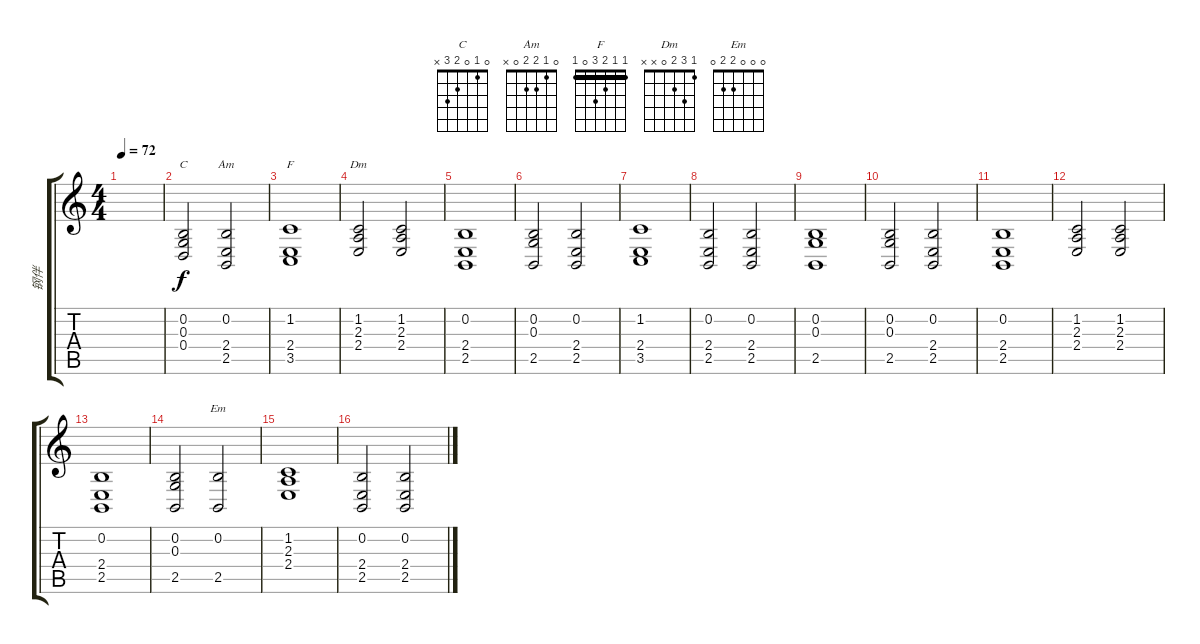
\track ("钢伴" "钢伴") {instrument acousticgrandpiano}
\staff {score tabs}
\tuning (E4 B3 G3 D3 A2 E2) {hide}
\chord ("C" 0 1 0 2 3 x)
\chord ("Am" 0 1 2 2 0 x)
\chord ("F" 1 1 2 3 0 1) {barre 1}
\chord ("Dm" 1 3 2 0 x x)
\chord ("Em" 0 0 0 2 2 0)
\ts (4 4)
\tempo 72
\clef g2
\ks c
|
(0.2 0.3 0.4).2{ch "C"} (0.2 2.4 2.5).2{ch "Am"} |
(1.2 2.4 3.5).1{ch "F"} |
(1.2 2.3 2.4).2{ch "Dm"} (1.2 2.3 2.4).2 |
(0.2 2.4 2.5).1 |
(0.2 0.3 2.5).2 (0.2 2.4 2.5).2 |
(1.2 2.4 3.5).1 |
(0.2 2.4 2.5).2 (0.2 2.4 2.5).2 |
(0.2 0.3 2.5).1 |
(0.2 0.3 2.5).2 (0.2 2.4 2.5).2 |
(0.2 2.4 2.5).1 |
(1.2 2.3 2.4).2 (1.2 2.3 2.4).2 |
(0.2 2.4 2.5).1 |
(0.2 0.3 2.5).2 (0.2 2.5).2{ch "Em"} |
(1.2 2.3 2.4).1 |
(0.2 2.4 2.5).2 (0.2 2.4 2.5).2
